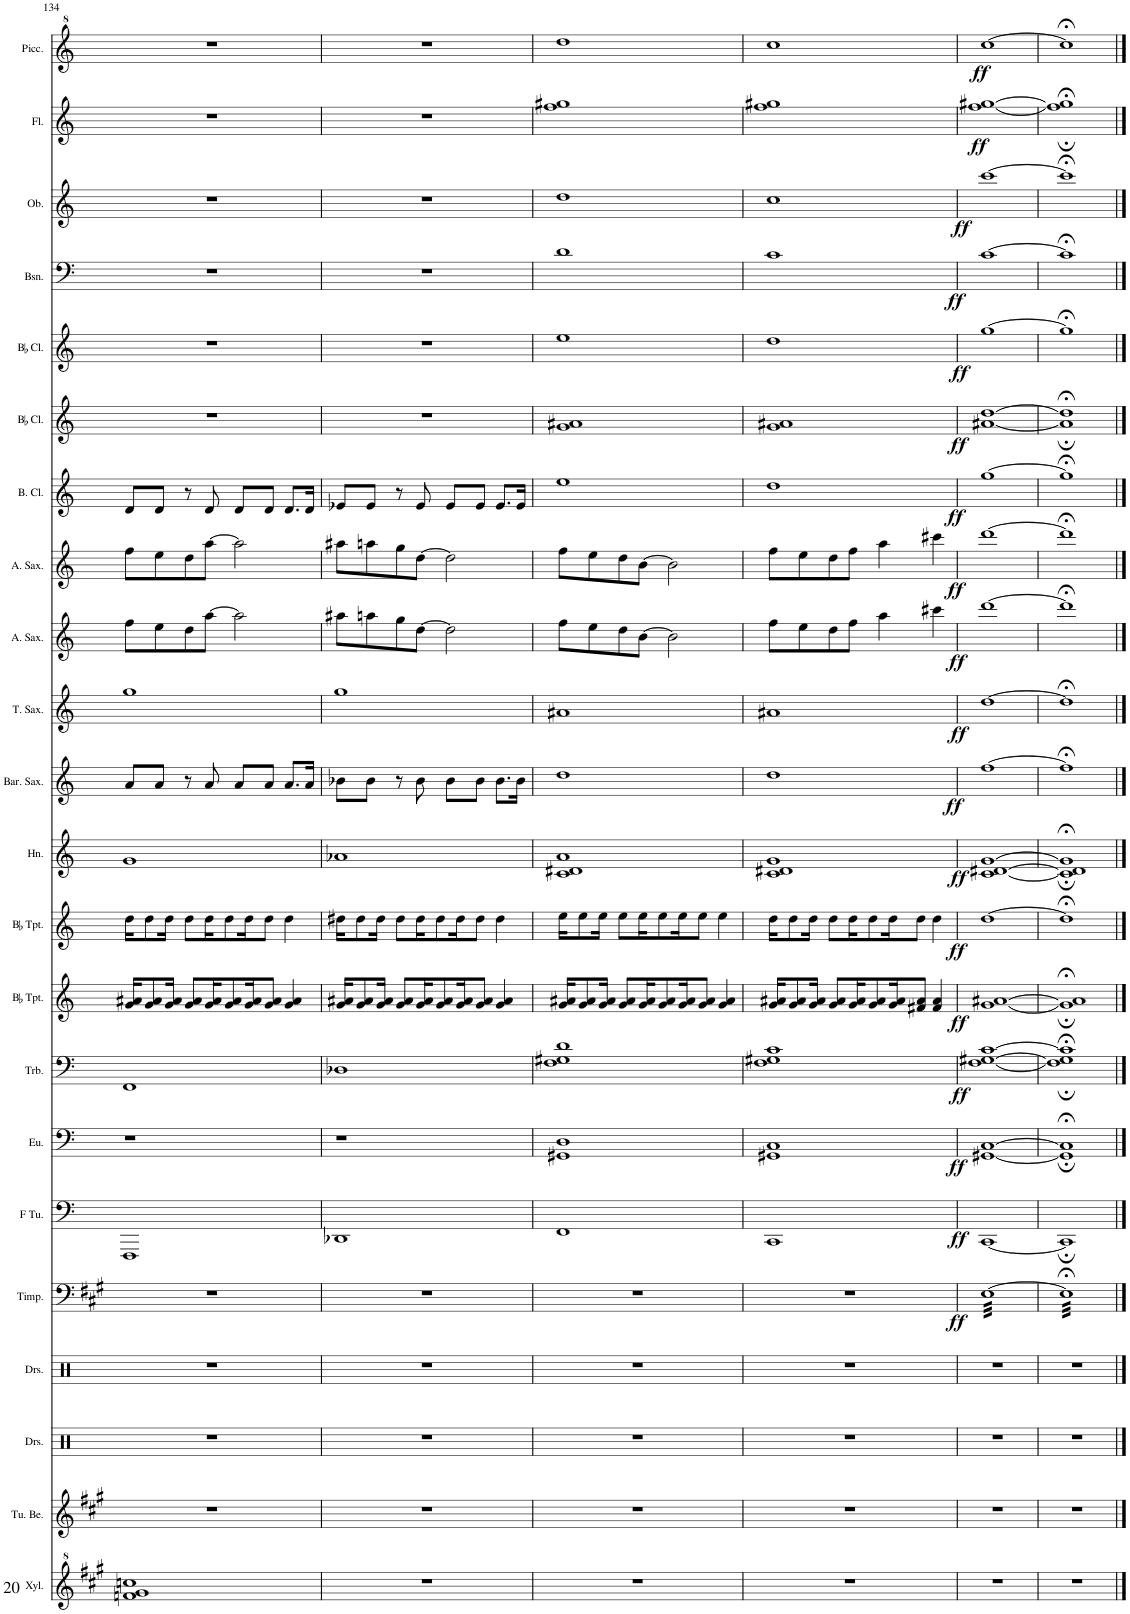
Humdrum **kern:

**kern	**kern	**kern	**kern	**kern	**dynam	**kern	**dynam	**kern	**dynam	**kern	**dynam	**kern	**dynam	**kern	**dynam	**kern	**dynam	**kern	**dynam	**kern	**dynam	**kern	**dynam	**kern	**dynam	**kern	**dynam	**kern	**dynam	**kern	**dynam	**kern	**dynam	**kern	**dynam	**kern	**dynam	**kern	**dynam
*part22	*part21	*part20	*part19	*part18	*part18	*part17	*part17	*part16	*part16	*part15	*part15	*part14	*part14	*part13	*part13	*part12	*part12	*part11	*part11	*part10	*part10	*part9	*part9	*part8	*part8	*part7	*part7	*part6	*part6	*part5	*part5	*part4	*part4	*part3	*part3	*part2	*part2	*part1	*part1
*staff22	*staff21	*staff20	*staff19	*staff18	*staff18	*staff17	*staff17	*staff16	*staff16	*staff15	*staff15	*staff14	*staff14	*staff13	*staff13	*staff12	*staff12	*staff11	*staff11	*staff10	*staff10	*staff9	*staff9	*staff8	*staff8	*staff7	*staff7	*staff6	*staff6	*staff5	*staff5	*staff4	*staff4	*staff3	*staff3	*staff2	*staff2	*staff1	*staff1
*I"Xylophone	*I"Tubular Bells	*I"Drumset	*I"Drumset	*I"Timpani	*	*I"F Tuba	*	*I"Euphonium	*	*I"Trombone	*	*I"BaccidentalFlat Trumpet	*	*I"BaccidentalFlat Trumpet	*	*I"Horn	*	*I"Baritone Saxophone	*	*I"Tenor Saxophone	*	*I"Alto Saxophone	*	*I"Alto Saxophone	*	*I"Bass Clarinet	*	*I"BaccidentalFlat Clarinet	*	*I"BaccidentalFlat Clarinet	*	*I"Bassoon	*	*I"Oboe	*	*I"Flute	*	*I"Piccolo	*
*I'Xyl.	*I'Tu. Be.	*I'Drs.	*I'Drs.	*I'Timp.	*	*I'F Tu.	*	*I'Eu.	*	*I'Trb.	*	*I'BaccidentalFlat Tpt.	*	*I'BaccidentalFlat Tpt.	*	*I'Hn.	*	*I'Bar. Sax.	*	*I'T. Sax.	*	*I'A. Sax.	*	*I'A. Sax.	*	*I'B. Cl.	*	*I'BaccidentalFlat Cl.	*	*I'BaccidentalFlat Cl.	*	*I'Bsn.	*	*I'Ob.	*	*I'Fl.	*	*I'Picc.	*
!!LO:PB:g=z
*clefG^2	*clefG2	*clefX	*clefX	*clefF4	*	*clefF4	*	*clefF4	*	*clefF4	*	*clefG2	*	*clefG2	*	*clefG2	*	*clefG2	*	*clefG2	*	*clefG2	*	*clefG2	*	*clefG2	*	*clefG2	*	*clefG2	*	*clefF4	*	*clefG2	*	*clefG2	*	*clefG^2	*
*	*	*	*	*	*	*	*	*	*	*	*	*Trd1c2	*	*Trd1c2	*	*Trd4c7	*	*Trd12c21	*	*Trd8c14	*	*Trd5c9	*	*Trd5c9	*	*Trd8c14	*	*Trd1c2	*	*Trd1c2	*	*	*	*	*	*	*	*Trd-7c-12	*
*k[f#c#g#]	*k[f#c#g#]	*k[]	*k[]	*k[f#c#g#]	*	*k[]	*	*k[]	*	*k[]	*	*k[]	*	*k[]	*	*k[]	*	*k[]	*	*k[]	*	*k[]	*	*k[]	*	*k[]	*	*k[]	*	*k[]	*	*k[]	*	*k[]	*	*k[]	*	*k[]	*
*M4/4	*M4/4	*M4/4	*M4/4	*M4/4	*	*M4/4	*	*M4/4	*	*M4/4	*	*M4/4	*	*M4/4	*	*M4/4	*	*M4/4	*	*M4/4	*	*M4/4	*	*M4/4	*	*M4/4	*	*M4/4	*	*M4/4	*	*M4/4	*	*M4/4	*	*M4/4	*	*M4/4	*
*met(c)	*met(c)	*met(c)	*met(c)	*met(c)	*	*met(c)	*	*met(c)	*	*met(c)	*	*met(c)	*	*met(c)	*	*met(c)	*	*met(c)	*	*met(c)	*	*met(c)	*	*met(c)	*	*met(c)	*	*met(c)	*	*met(c)	*	*met(c)	*	*met(c)	*	*met(c)	*	*met(c)	*
=134	=134	=134	=134	=134	=134	=134	=134	=134	=134	=134	=134	=134	=134	=134	=134	=134	=134	=134	=134	=134	=134	=134	=134	=134	=134	=134	=134	=134	=134	=134	=134	=134	=134	=134	=134	=134	=134	=134	=134
1ffn 1gg# 1cccn	1r	1r	1r	1r	.	1FFF	.	1r	.	1FF	.	16g/ 16a#X/KL	.	16dd\KL	.	1g	.	8a/L	.	1gg	.	8ff\L	.	8ff\L	.	8d/L	.	1r	.	1r	.	1r	.	1r	.	1r	.	1r	.
.	.	.	.	.	.	.	.	.	.	.	.	8g/ 8a#/	.	8dd\	.	.	.	.	.	.	.	.	.	.	.	.	.	.	.	.	.	.	.	.	.	.	.	.	.
.	.	.	.	.	.	.	.	.	.	.	.	.	.	.	.	.	.	8a/J	.	.	.	8ee\	.	8ee\	.	8d/J	.	.	.	.	.	.	.	.	.	.	.	.	.
.	.	.	.	.	.	.	.	.	.	.	.	16g/ 16a#/Jk	.	16dd\Jk	.	.	.	.	.	.	.	.	.	.	.	.	.	.	.	.	.	.	.	.	.	.	.	.	.
.	.	.	.	.	.	.	.	.	.	.	.	8g/ 8a#/L	.	8dd\L	.	.	.	8r	.	.	.	8dd\	.	8dd\	.	8r	.	.	.	.	.	.	.	.	.	.	.	.	.
.	.	.	.	.	.	.	.	.	.	.	.	16g/ 16a#/K	.	16dd\K	.	.	.	8a/	.	.	.	[8aa\J	.	[8aa\J	.	8d/	.	.	.	.	.	.	.	.	.	.	.	.	.
.	.	.	.	.	.	.	.	.	.	.	.	8g/ 8a#/	.	8dd\	.	.	.	.	.	.	.	.	.	.	.	.	.	.	.	.	.	.	.	.	.	.	.	.	.
.	.	.	.	.	.	.	.	.	.	.	.	.	.	.	.	.	.	8a/L	.	.	.	2aa\]	.	2aa\]	.	8d/L	.	.	.	.	.	.	.	.	.	.	.	.	.
.	.	.	.	.	.	.	.	.	.	.	.	16g/ 16a#/K	.	16dd\K	.	.	.	.	.	.	.	.	.	.	.	.	.	.	.	.	.	.	.	.	.	.	.	.	.
.	.	.	.	.	.	.	.	.	.	.	.	8g/ 8a#/J	.	8dd\J	.	.	.	8a/J	.	.	.	.	.	.	.	8d/J	.	.	.	.	.	.	.	.	.	.	.	.	.
.	.	.	.	.	.	.	.	.	.	.	.	4g/ 4a#/	.	4dd\	.	.	.	8.a/L	.	.	.	.	.	.	.	8.d/L	.	.	.	.	.	.	.	.	.	.	.	.	.
.	.	.	.	.	.	.	.	.	.	.	.	.	.	.	.	.	.	16a/Jk	.	.	.	.	.	.	.	16d/Jk	.	.	.	.	.	.	.	.	.	.	.	.	.
=135	=135	=135	=135	=135	=135	=135	=135	=135	=135	=135	=135	=135	=135	=135	=135	=135	=135	=135	=135	=135	=135	=135	=135	=135	=135	=135	=135	=135	=135	=135	=135	=135	=135	=135	=135	=135	=135	=135	=135
1r	1r	1r	1r	1r	.	1DD-X	.	1r	.	1D-X	.	16g/ 16a#X/KL	.	16dd#X\KL	.	1a-X	.	8b-X\L	.	1gg	.	8aa#X\L	.	8aa#X\L	.	8e-X/L	.	1r	.	1r	.	1r	.	1r	.	1r	.	1r	.
.	.	.	.	.	.	.	.	.	.	.	.	8g/ 8a#/	.	8dd#\	.	.	.	.	.	.	.	.	.	.	.	.	.	.	.	.	.	.	.	.	.	.	.	.	.
.	.	.	.	.	.	.	.	.	.	.	.	.	.	.	.	.	.	8b-\J	.	.	.	8aan\	.	8aan\	.	8e-/J	.	.	.	.	.	.	.	.	.	.	.	.	.
.	.	.	.	.	.	.	.	.	.	.	.	16g/ 16a#/Jk	.	16dd#\Jk	.	.	.	.	.	.	.	.	.	.	.	.	.	.	.	.	.	.	.	.	.	.	.	.	.
.	.	.	.	.	.	.	.	.	.	.	.	8g/ 8a#/L	.	8dd#\L	.	.	.	8r	.	.	.	8gg\	.	8gg\	.	8r	.	.	.	.	.	.	.	.	.	.	.	.	.
.	.	.	.	.	.	.	.	.	.	.	.	16g/ 16a#/K	.	16dd#\K	.	.	.	8b-\	.	.	.	[8dd\J	.	[8dd\J	.	8e-/	.	.	.	.	.	.	.	.	.	.	.	.	.
.	.	.	.	.	.	.	.	.	.	.	.	8g/ 8a#/	.	8dd#\	.	.	.	.	.	.	.	.	.	.	.	.	.	.	.	.	.	.	.	.	.	.	.	.	.
.	.	.	.	.	.	.	.	.	.	.	.	.	.	.	.	.	.	8b-\L	.	.	.	2dd\]	.	2dd\]	.	8e-/L	.	.	.	.	.	.	.	.	.	.	.	.	.
.	.	.	.	.	.	.	.	.	.	.	.	16g/ 16a#/K	.	16dd#\K	.	.	.	.	.	.	.	.	.	.	.	.	.	.	.	.	.	.	.	.	.	.	.	.	.
.	.	.	.	.	.	.	.	.	.	.	.	8g/ 8a#/J	.	8dd#\J	.	.	.	8b-\J	.	.	.	.	.	.	.	8e-/J	.	.	.	.	.	.	.	.	.	.	.	.	.
.	.	.	.	.	.	.	.	.	.	.	.	4g/ 4a#/	.	4dd#\	.	.	.	8.b-\L	.	.	.	.	.	.	.	8.e-/L	.	.	.	.	.	.	.	.	.	.	.	.	.
.	.	.	.	.	.	.	.	.	.	.	.	.	.	.	.	.	.	16b-\Jk	.	.	.	.	.	.	.	16e-/Jk	.	.	.	.	.	.	.	.	.	.	.	.	.
=136	=136	=136	=136	=136	=136	=136	=136	=136	=136	=136	=136	=136	=136	=136	=136	=136	=136	=136	=136	=136	=136	=136	=136	=136	=136	=136	=136	=136	=136	=136	=136	=136	=136	=136	=136	=136	=136	=136	=136
1r	1r	1r	1r	1r	.	1FF	.	1GG#X 1D	.	1F 1G#X 1d	.	16g/ 16a#X/KL	.	16ee\KL	.	1c 1d#X 1a	.	1dd	.	1a#X	.	8ff\L	.	8ff\L	.	1ee	.	1g 1a#X	.	1ee	.	1d	.	1dd	.	1ff 1gg#X	.	1ddd	.
.	.	.	.	.	.	.	.	.	.	.	.	8g/ 8a#/	.	8ee\	.	.	.	.	.	.	.	.	.	.	.	.	.	.	.	.	.	.	.	.	.	.	.	.	.
.	.	.	.	.	.	.	.	.	.	.	.	.	.	.	.	.	.	.	.	.	.	8ee\	.	8ee\	.	.	.	.	.	.	.	.	.	.	.	.	.	.	.
.	.	.	.	.	.	.	.	.	.	.	.	16g/ 16a#/Jk	.	16ee\Jk	.	.	.	.	.	.	.	.	.	.	.	.	.	.	.	.	.	.	.	.	.	.	.	.	.
.	.	.	.	.	.	.	.	.	.	.	.	8g/ 8a#/L	.	8ee\L	.	.	.	.	.	.	.	8dd\	.	8dd\	.	.	.	.	.	.	.	.	.	.	.	.	.	.	.
.	.	.	.	.	.	.	.	.	.	.	.	16g/ 16a#/K	.	16ee\K	.	.	.	.	.	.	.	[8b\J	.	[8b\J	.	.	.	.	.	.	.	.	.	.	.	.	.	.	.
.	.	.	.	.	.	.	.	.	.	.	.	8g/ 8a#/	.	8ee\	.	.	.	.	.	.	.	.	.	.	.	.	.	.	.	.	.	.	.	.	.	.	.	.	.
.	.	.	.	.	.	.	.	.	.	.	.	.	.	.	.	.	.	.	.	.	.	2b\]	.	2b\]	.	.	.	.	.	.	.	.	.	.	.	.	.	.	.
.	.	.	.	.	.	.	.	.	.	.	.	16g/ 16a#/K	.	16ee\K	.	.	.	.	.	.	.	.	.	.	.	.	.	.	.	.	.	.	.	.	.	.	.	.	.
.	.	.	.	.	.	.	.	.	.	.	.	8g/ 8a#/J	.	8ee\J	.	.	.	.	.	.	.	.	.	.	.	.	.	.	.	.	.	.	.	.	.	.	.	.	.
.	.	.	.	.	.	.	.	.	.	.	.	4g/ 4a#/	.	4ee\	.	.	.	.	.	.	.	.	.	.	.	.	.	.	.	.	.	.	.	.	.	.	.	.	.
=137	=137	=137	=137	=137	=137	=137	=137	=137	=137	=137	=137	=137	=137	=137	=137	=137	=137	=137	=137	=137	=137	=137	=137	=137	=137	=137	=137	=137	=137	=137	=137	=137	=137	=137	=137	=137	=137	=137	=137
1r	1r	1r	1r	1r	.	1CC	.	1GG#X 1C	.	1F 1G#X 1c	.	16g/ 16a#X/KL	.	16dd\KL	.	1c 1d#X 1g	.	1dd	.	1a#X	.	8ff\L	.	8ff\L	.	1dd	.	1g 1a#X	.	1dd	.	1c	.	1cc	.	1ff 1gg#X	.	1ccc	.
.	.	.	.	.	.	.	.	.	.	.	.	8g/ 8a#/	.	8dd\	.	.	.	.	.	.	.	.	.	.	.	.	.	.	.	.	.	.	.	.	.	.	.	.	.
.	.	.	.	.	.	.	.	.	.	.	.	.	.	.	.	.	.	.	.	.	.	8ee\	.	8ee\	.	.	.	.	.	.	.	.	.	.	.	.	.	.	.
.	.	.	.	.	.	.	.	.	.	.	.	16g/ 16a#/Jk	.	16dd\Jk	.	.	.	.	.	.	.	.	.	.	.	.	.	.	.	.	.	.	.	.	.	.	.	.	.
.	.	.	.	.	.	.	.	.	.	.	.	8g/ 8a#/L	.	8dd\L	.	.	.	.	.	.	.	8dd\	.	8dd\	.	.	.	.	.	.	.	.	.	.	.	.	.	.	.
.	.	.	.	.	.	.	.	.	.	.	.	16g/ 16a#/K	.	16dd\K	.	.	.	.	.	.	.	8ff\J	.	8ff\J	.	.	.	.	.	.	.	.	.	.	.	.	.	.	.
.	.	.	.	.	.	.	.	.	.	.	.	8g/ 8a#/	.	8dd\	.	.	.	.	.	.	.	.	.	.	.	.	.	.	.	.	.	.	.	.	.	.	.	.	.
.	.	.	.	.	.	.	.	.	.	.	.	.	.	.	.	.	.	.	.	.	.	4aa\	.	4aa\	.	.	.	.	.	.	.	.	.	.	.	.	.	.	.
.	.	.	.	.	.	.	.	.	.	.	.	16g/ 16a#/K	.	16dd\K	.	.	.	.	.	.	.	.	.	.	.	.	.	.	.	.	.	.	.	.	.	.	.	.	.
.	.	.	.	.	.	.	.	.	.	.	.	8f#X/ 8a#/J	.	8dd\J	.	.	.	.	.	.	.	.	.	.	.	.	.	.	.	.	.	.	.	.	.	.	.	.	.
.	.	.	.	.	.	.	.	.	.	.	.	4f#/ 4a#/	.	4dd\	.	.	.	.	.	.	.	4ccc#X\	.	4ccc#X\	.	.	.	.	.	.	.	.	.	.	.	.	.	.	.
=138	=138	=138	=138	=138	=138	=138	=138	=138	=138	=138	=138	=138	=138	=138	=138	=138	=138	=138	=138	=138	=138	=138	=138	=138	=138	=138	=138	=138	=138	=138	=138	=138	=138	=138	=138	=138	=138	=138	=138
!	!	!	!	!	!LO:DY:b	!	!LO:DY:b	!	!LO:DY:b	!	!LO:DY:b	!	!LO:DY:b	!	!LO:DY:b	!	!LO:DY:b	!	!LO:DY:b	!	!LO:DY:b	!	!LO:DY:b	!	!LO:DY:b	!	!LO:DY:b	!	!LO:DY:b	!	!LO:DY:b	!	!LO:DY:b	!	!LO:DY:b	!	!LO:DY:b	!	!LO:DY:b
*	*	*	*	*tremolo	*	*	*	*	*	*	*	*	*	*	*	*	*	*	*	*	*	*	*	*	*	*	*	*	*	*	*	*	*	*	*	*	*	*	*
1r	1r	1r	1r	[32ELLL	ff	[1CC	ff	[1GG#X [1C	ff	[1F [1G#X [1c	ff	[1g [1a#X	ff	[1dd	ff	[1c [1d#X [1g	ff	[1ff	ff	[1dd	ff	[1ddd	ff	[1ddd	ff	[1gg	ff	[1a#X [1dd	ff	[1gg	ff	[1c	ff	[1ccc	ff	[1ff [1gg#X	ff	[1ccc	ff
.	.	.	.	32E	.	.	.	.	.	.	.	.	.	.	.	.	.	.	.	.	.	.	.	.	.	.	.	.	.	.	.	.	.	.	.	.	.	.	.
.	.	.	.	32E	.	.	.	.	.	.	.	.	.	.	.	.	.	.	.	.	.	.	.	.	.	.	.	.	.	.	.	.	.	.	.	.	.	.	.
.	.	.	.	32E	.	.	.	.	.	.	.	.	.	.	.	.	.	.	.	.	.	.	.	.	.	.	.	.	.	.	.	.	.	.	.	.	.	.	.
.	.	.	.	32E	.	.	.	.	.	.	.	.	.	.	.	.	.	.	.	.	.	.	.	.	.	.	.	.	.	.	.	.	.	.	.	.	.	.	.
.	.	.	.	32E	.	.	.	.	.	.	.	.	.	.	.	.	.	.	.	.	.	.	.	.	.	.	.	.	.	.	.	.	.	.	.	.	.	.	.
.	.	.	.	32E	.	.	.	.	.	.	.	.	.	.	.	.	.	.	.	.	.	.	.	.	.	.	.	.	.	.	.	.	.	.	.	.	.	.	.
.	.	.	.	32E	.	.	.	.	.	.	.	.	.	.	.	.	.	.	.	.	.	.	.	.	.	.	.	.	.	.	.	.	.	.	.	.	.	.	.
.	.	.	.	32E	.	.	.	.	.	.	.	.	.	.	.	.	.	.	.	.	.	.	.	.	.	.	.	.	.	.	.	.	.	.	.	.	.	.	.
.	.	.	.	32E	.	.	.	.	.	.	.	.	.	.	.	.	.	.	.	.	.	.	.	.	.	.	.	.	.	.	.	.	.	.	.	.	.	.	.
.	.	.	.	32E	.	.	.	.	.	.	.	.	.	.	.	.	.	.	.	.	.	.	.	.	.	.	.	.	.	.	.	.	.	.	.	.	.	.	.
.	.	.	.	32E	.	.	.	.	.	.	.	.	.	.	.	.	.	.	.	.	.	.	.	.	.	.	.	.	.	.	.	.	.	.	.	.	.	.	.
.	.	.	.	32E	.	.	.	.	.	.	.	.	.	.	.	.	.	.	.	.	.	.	.	.	.	.	.	.	.	.	.	.	.	.	.	.	.	.	.
.	.	.	.	32E	.	.	.	.	.	.	.	.	.	.	.	.	.	.	.	.	.	.	.	.	.	.	.	.	.	.	.	.	.	.	.	.	.	.	.
.	.	.	.	32E	.	.	.	.	.	.	.	.	.	.	.	.	.	.	.	.	.	.	.	.	.	.	.	.	.	.	.	.	.	.	.	.	.	.	.
.	.	.	.	32E	.	.	.	.	.	.	.	.	.	.	.	.	.	.	.	.	.	.	.	.	.	.	.	.	.	.	.	.	.	.	.	.	.	.	.
.	.	.	.	32E	.	.	.	.	.	.	.	.	.	.	.	.	.	.	.	.	.	.	.	.	.	.	.	.	.	.	.	.	.	.	.	.	.	.	.
.	.	.	.	32E	.	.	.	.	.	.	.	.	.	.	.	.	.	.	.	.	.	.	.	.	.	.	.	.	.	.	.	.	.	.	.	.	.	.	.
.	.	.	.	32E	.	.	.	.	.	.	.	.	.	.	.	.	.	.	.	.	.	.	.	.	.	.	.	.	.	.	.	.	.	.	.	.	.	.	.
.	.	.	.	32E	.	.	.	.	.	.	.	.	.	.	.	.	.	.	.	.	.	.	.	.	.	.	.	.	.	.	.	.	.	.	.	.	.	.	.
.	.	.	.	32E	.	.	.	.	.	.	.	.	.	.	.	.	.	.	.	.	.	.	.	.	.	.	.	.	.	.	.	.	.	.	.	.	.	.	.
.	.	.	.	32E	.	.	.	.	.	.	.	.	.	.	.	.	.	.	.	.	.	.	.	.	.	.	.	.	.	.	.	.	.	.	.	.	.	.	.
.	.	.	.	32E	.	.	.	.	.	.	.	.	.	.	.	.	.	.	.	.	.	.	.	.	.	.	.	.	.	.	.	.	.	.	.	.	.	.	.
.	.	.	.	32E	.	.	.	.	.	.	.	.	.	.	.	.	.	.	.	.	.	.	.	.	.	.	.	.	.	.	.	.	.	.	.	.	.	.	.
.	.	.	.	32E	.	.	.	.	.	.	.	.	.	.	.	.	.	.	.	.	.	.	.	.	.	.	.	.	.	.	.	.	.	.	.	.	.	.	.
.	.	.	.	32E	.	.	.	.	.	.	.	.	.	.	.	.	.	.	.	.	.	.	.	.	.	.	.	.	.	.	.	.	.	.	.	.	.	.	.
.	.	.	.	32E	.	.	.	.	.	.	.	.	.	.	.	.	.	.	.	.	.	.	.	.	.	.	.	.	.	.	.	.	.	.	.	.	.	.	.
.	.	.	.	32E	.	.	.	.	.	.	.	.	.	.	.	.	.	.	.	.	.	.	.	.	.	.	.	.	.	.	.	.	.	.	.	.	.	.	.
.	.	.	.	32E	.	.	.	.	.	.	.	.	.	.	.	.	.	.	.	.	.	.	.	.	.	.	.	.	.	.	.	.	.	.	.	.	.	.	.
.	.	.	.	32E	.	.	.	.	.	.	.	.	.	.	.	.	.	.	.	.	.	.	.	.	.	.	.	.	.	.	.	.	.	.	.	.	.	.	.
.	.	.	.	32E	.	.	.	.	.	.	.	.	.	.	.	.	.	.	.	.	.	.	.	.	.	.	.	.	.	.	.	.	.	.	.	.	.	.	.
.	.	.	.	32EJJJ	.	.	.	.	.	.	.	.	.	.	.	.	.	.	.	.	.	.	.	.	.	.	.	.	.	.	.	.	.	.	.	.	.	.	.
=139	=139	=139	=139	=139	=139	=139	=139	=139	=139	=139	=139	=139	=139	=139	=139	=139	=139	=139	=139	=139	=139	=139	=139	=139	=139	=139	=139	=139	=139	=139	=139	=139	=139	=139	=139	=139	=139	=139	=139
1r	1r	1r	1r	32E;<]LLL	.	1CC;]	.	1GG#];< 1C];<	.	1F]; 1G#]; 1c];	.	1g]; 1a#];	.	1dd;<]	.	1c];< 1d#];< 1g];<	.	1ff;<]	.	1dd;<]	.	1ddd;<]	.	1ddd;<]	.	1gg;<]	.	1a#];< 1dd];<	.	1gg;<]	.	1c;<]	.	1ccc;<]	.	1ff]; 1gg#];	.	1ccc;<]	.
.	.	.	.	32E;<	.	.	.	.	.	.	.	.	.	.	.	.	.	.	.	.	.	.	.	.	.	.	.	.	.	.	.	.	.	.	.	.	.	.	.
.	.	.	.	32E;<	.	.	.	.	.	.	.	.	.	.	.	.	.	.	.	.	.	.	.	.	.	.	.	.	.	.	.	.	.	.	.	.	.	.	.
.	.	.	.	32E;<	.	.	.	.	.	.	.	.	.	.	.	.	.	.	.	.	.	.	.	.	.	.	.	.	.	.	.	.	.	.	.	.	.	.	.
.	.	.	.	32E;<	.	.	.	.	.	.	.	.	.	.	.	.	.	.	.	.	.	.	.	.	.	.	.	.	.	.	.	.	.	.	.	.	.	.	.
.	.	.	.	32E;<	.	.	.	.	.	.	.	.	.	.	.	.	.	.	.	.	.	.	.	.	.	.	.	.	.	.	.	.	.	.	.	.	.	.	.
.	.	.	.	32E;<	.	.	.	.	.	.	.	.	.	.	.	.	.	.	.	.	.	.	.	.	.	.	.	.	.	.	.	.	.	.	.	.	.	.	.
.	.	.	.	32E;<	.	.	.	.	.	.	.	.	.	.	.	.	.	.	.	.	.	.	.	.	.	.	.	.	.	.	.	.	.	.	.	.	.	.	.
.	.	.	.	32E;<	.	.	.	.	.	.	.	.	.	.	.	.	.	.	.	.	.	.	.	.	.	.	.	.	.	.	.	.	.	.	.	.	.	.	.
.	.	.	.	32E;<	.	.	.	.	.	.	.	.	.	.	.	.	.	.	.	.	.	.	.	.	.	.	.	.	.	.	.	.	.	.	.	.	.	.	.
.	.	.	.	32E;<	.	.	.	.	.	.	.	.	.	.	.	.	.	.	.	.	.	.	.	.	.	.	.	.	.	.	.	.	.	.	.	.	.	.	.
.	.	.	.	32E;<	.	.	.	.	.	.	.	.	.	.	.	.	.	.	.	.	.	.	.	.	.	.	.	.	.	.	.	.	.	.	.	.	.	.	.
.	.	.	.	32E;<	.	.	.	.	.	.	.	.	.	.	.	.	.	.	.	.	.	.	.	.	.	.	.	.	.	.	.	.	.	.	.	.	.	.	.
.	.	.	.	32E;<	.	.	.	.	.	.	.	.	.	.	.	.	.	.	.	.	.	.	.	.	.	.	.	.	.	.	.	.	.	.	.	.	.	.	.
.	.	.	.	32E;<	.	.	.	.	.	.	.	.	.	.	.	.	.	.	.	.	.	.	.	.	.	.	.	.	.	.	.	.	.	.	.	.	.	.	.
.	.	.	.	32E;<	.	.	.	.	.	.	.	.	.	.	.	.	.	.	.	.	.	.	.	.	.	.	.	.	.	.	.	.	.	.	.	.	.	.	.
.	.	.	.	32E;<	.	.	.	.	.	.	.	.	.	.	.	.	.	.	.	.	.	.	.	.	.	.	.	.	.	.	.	.	.	.	.	.	.	.	.
.	.	.	.	32E;<	.	.	.	.	.	.	.	.	.	.	.	.	.	.	.	.	.	.	.	.	.	.	.	.	.	.	.	.	.	.	.	.	.	.	.
.	.	.	.	32E;<	.	.	.	.	.	.	.	.	.	.	.	.	.	.	.	.	.	.	.	.	.	.	.	.	.	.	.	.	.	.	.	.	.	.	.
.	.	.	.	32E;<	.	.	.	.	.	.	.	.	.	.	.	.	.	.	.	.	.	.	.	.	.	.	.	.	.	.	.	.	.	.	.	.	.	.	.
.	.	.	.	32E;<	.	.	.	.	.	.	.	.	.	.	.	.	.	.	.	.	.	.	.	.	.	.	.	.	.	.	.	.	.	.	.	.	.	.	.
.	.	.	.	32E;<	.	.	.	.	.	.	.	.	.	.	.	.	.	.	.	.	.	.	.	.	.	.	.	.	.	.	.	.	.	.	.	.	.	.	.
.	.	.	.	32E;<	.	.	.	.	.	.	.	.	.	.	.	.	.	.	.	.	.	.	.	.	.	.	.	.	.	.	.	.	.	.	.	.	.	.	.
.	.	.	.	32E;<	.	.	.	.	.	.	.	.	.	.	.	.	.	.	.	.	.	.	.	.	.	.	.	.	.	.	.	.	.	.	.	.	.	.	.
.	.	.	.	32E;<	.	.	.	.	.	.	.	.	.	.	.	.	.	.	.	.	.	.	.	.	.	.	.	.	.	.	.	.	.	.	.	.	.	.	.
.	.	.	.	32E;<	.	.	.	.	.	.	.	.	.	.	.	.	.	.	.	.	.	.	.	.	.	.	.	.	.	.	.	.	.	.	.	.	.	.	.
.	.	.	.	32E;<	.	.	.	.	.	.	.	.	.	.	.	.	.	.	.	.	.	.	.	.	.	.	.	.	.	.	.	.	.	.	.	.	.	.	.
.	.	.	.	32E;<	.	.	.	.	.	.	.	.	.	.	.	.	.	.	.	.	.	.	.	.	.	.	.	.	.	.	.	.	.	.	.	.	.	.	.
.	.	.	.	32E;<	.	.	.	.	.	.	.	.	.	.	.	.	.	.	.	.	.	.	.	.	.	.	.	.	.	.	.	.	.	.	.	.	.	.	.
.	.	.	.	32E;<	.	.	.	.	.	.	.	.	.	.	.	.	.	.	.	.	.	.	.	.	.	.	.	.	.	.	.	.	.	.	.	.	.	.	.
.	.	.	.	32E;<	.	.	.	.	.	.	.	.	.	.	.	.	.	.	.	.	.	.	.	.	.	.	.	.	.	.	.	.	.	.	.	.	.	.	.
.	.	.	.	32E;<JJJ	.	.	.	.	.	.	.	.	.	.	.	.	.	.	.	.	.	.	.	.	.	.	.	.	.	.	.	.	.	.	.	.	.	.	.
*	*	*	*	*Xtremolo	*	*	*	*	*	*	*	*	*	*	*	*	*	*	*	*	*	*	*	*	*	*	*	*	*	*	*	*	*	*	*	*	*	*	*
==	==	==	==	==	==	==	==	==	==	==	==	==	==	==	==	==	==	==	==	==	==	==	==	==	==	==	==	==	==	==	==	==	==	==	==	==	==	==	==
*-	*-	*-	*-	*-	*-	*-	*-	*-	*-	*-	*-	*-	*-	*-	*-	*-	*-	*-	*-	*-	*-	*-	*-	*-	*-	*-	*-	*-	*-	*-	*-	*-	*-	*-	*-	*-	*-	*-	*-
